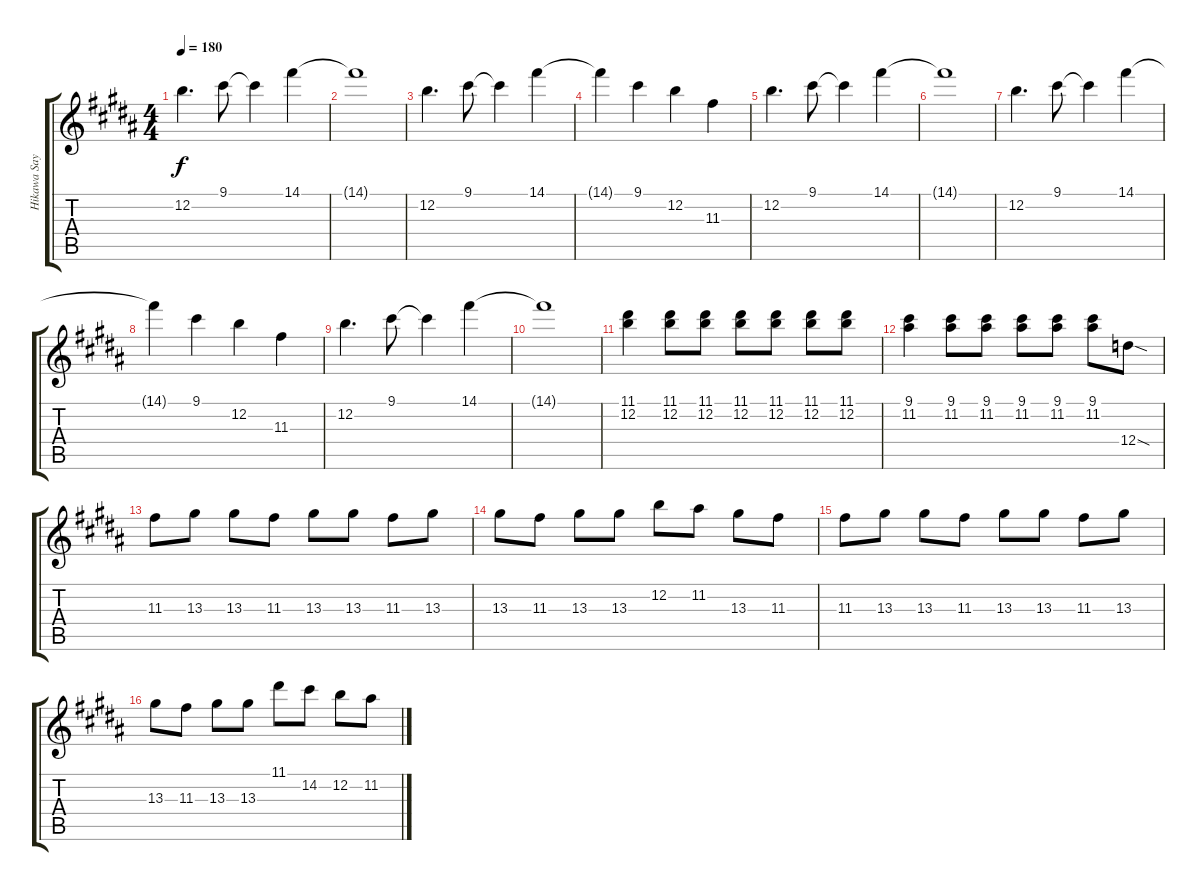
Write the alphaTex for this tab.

\track ("Hikawa Sayo" "Hikawa Say") {instrument distortionguitar}
\staff {score tabs}
\tuning (E4 B3 G3 D3 A2 D2) {hide}
\ts (4 4)
\tempo 180
\clef g2
\ks b
12.2.4{d dy f} 9.1.8 9.1{t}.4 14.1.4 |
14.1{t}.1 |
12.2.4{d} 9.1.8 9.1{t}.4 14.1.4 |
14.1{t}.4 9.1.4 12.2.4 11.3.4 |
12.2.4{d} 9.1.8 9.1{t}.4 14.1.4 |
14.1{t}.1 |
12.2.4{d} 9.1.8 9.1{t}.4 14.1.4 |
14.1{t}.4 9.1.4 12.2.4 11.3.4 |
12.2.4{d} 9.1.8 9.1{t}.4 14.1.4 |
14.1{t}.1 |
(11.1 12.2).4 (11.1 12.2).8 (11.1 12.2).8 (11.1 12.2).8 (11.1 12.2).8 (11.1 12.2).8 (11.1 12.2).8 |
(9.1 11.2).4 (9.1 11.2).8 (9.1 11.2).8 (9.1 11.2).8 (9.1 11.2).8 (9.1 11.2).8 12.4{sod}.8 |
11.3.8 13.3.8 13.3.8 11.3.8 13.3.8 13.3.8 11.3.8 13.3.8 |
13.3.8 11.3.8 13.3.8 13.3.8 12.2.8 11.2.8 13.3.8 11.3.8 |
11.3.8 13.3.8 13.3.8 11.3.8 13.3.8 13.3.8 11.3.8 13.3.8 |
13.3.8 11.3.8 13.3.8 13.3.8 11.1.8 14.2.8 12.2.8 11.2.8
